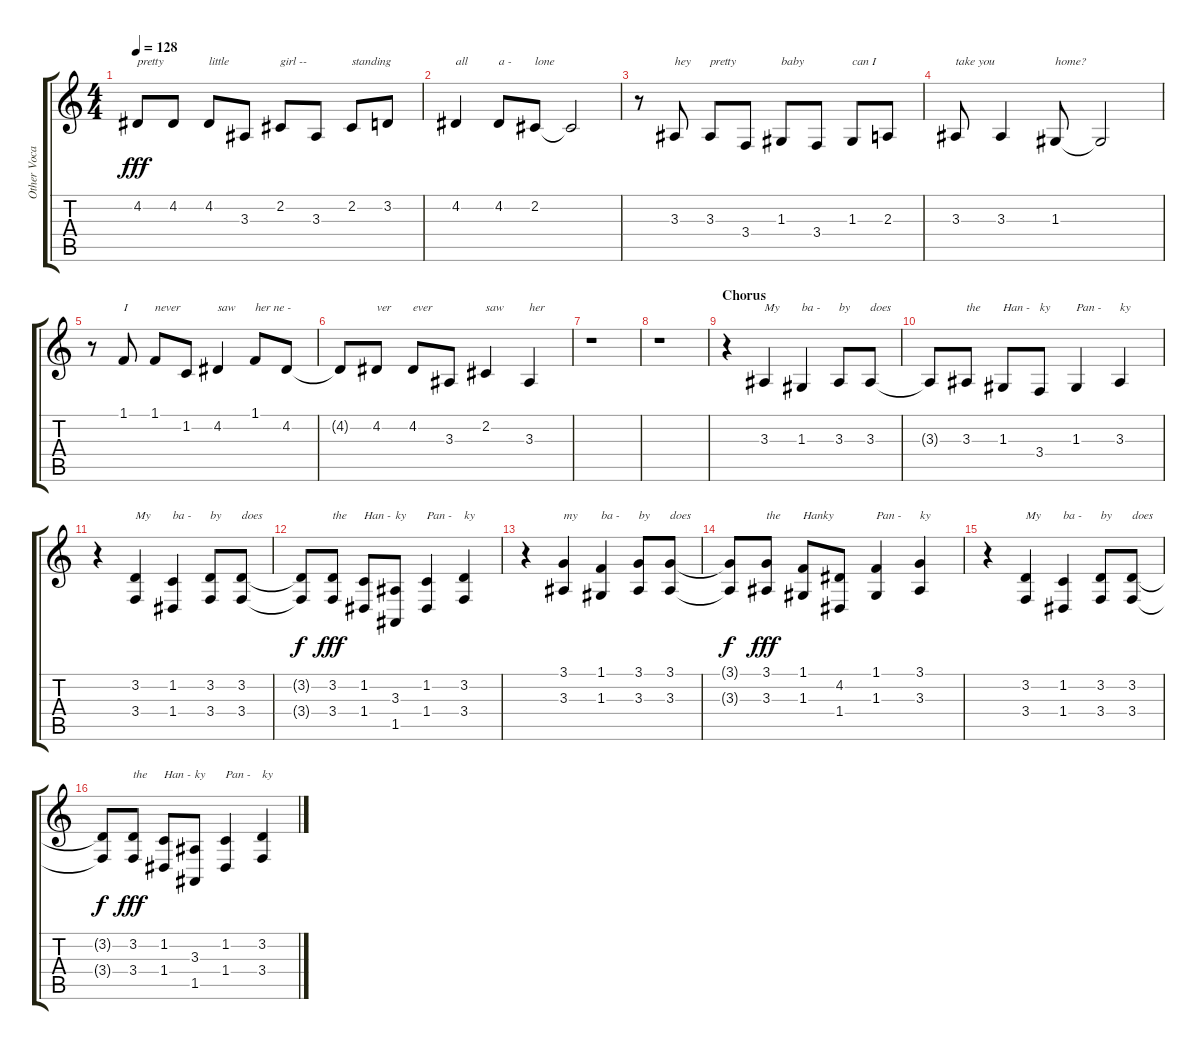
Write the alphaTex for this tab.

\track ("Other Vocals" "Other Voca") {instrument tenorsax}
\staff {score tabs}
\tuning (E4 B3 G3 D3 A2 E2) {hide}
\ts (4 4)
\tempo 128
\clef g2
\ks c
4.2.8{txt "pretty" dy fff} 4.2.8 4.2.8{txt "little"} 3.3.8 2.2.8{txt "girl --"} 3.3.8 2.2.8{txt "standing"} 3.2.8 |
4.2.4{txt "all"} 4.2.8{txt "a -"} 2.2.8{txt "lone"} 2.2{t}.2 |
r.8 3.3.8{txt "hey"} 3.3.8{txt "pretty"} 3.4.8 1.3.8{txt "baby"} 3.4.8 1.3.8{txt "can I"} 2.3.8 |
3.3.8{txt "take you"} 3.3.4 1.3.8{txt "home?"} 1.3{t}.2 |
r.8 1.1.8{txt "I"} 1.1.8{txt "never"} 1.2.8 4.2.4{txt "saw"} 1.1.8{txt "her ne -"} 4.2.8 |
4.2{t}.8 4.2.8{txt "ver"} 4.2.8{txt "ever"} 3.3.8 2.2.4{txt "saw"} 3.3.4{txt "her"} |
r.1 |
r.1 |
\section ("" "Chorus")
r.4{volume 11} 3.3.4{txt "My"} 1.3.4{txt "ba -"} 3.3.8{txt "by"} 3.3.8{txt "does"} |
3.3{t}.8 3.3.8{txt "the"} 1.3.8{txt "Han -"} 3.4.8{txt "ky"} 1.3.4{txt "Pan -"} 3.3.4{txt "ky"} |
r.4 (3.2 3.4).4{txt "My"} (1.2 1.4).4{txt "ba -"} (3.2 3.4).8{txt "by"} (3.2 3.4).8{txt "does"} |
(3.2{t} 3.4{t}).8{dy f} (3.2 3.4).8{txt "the" dy fff} (1.2 1.4).8{txt "Han -"} (3.3 1.5).8{txt "ky"} (1.2 1.4).4{txt "Pan -"} (3.2 3.4).4{txt "ky"} |
r.4 (3.1 3.3).4{txt "my"} (1.1 1.3).4{txt "ba -"} (3.1 3.3).8{txt "by"} (3.1 3.3).8{txt "does"} |
(3.1{t} 3.3{t}).8{dy f} (3.1 3.3).8{txt "the" dy fff} (1.1 1.3).8{txt "Hanky"} (4.2 1.4).8 (1.1 1.3).4{txt "Pan -"} (3.1 3.3).4{txt "ky"} |
r.4 (3.2 3.4).4{txt "My"} (1.2 1.4).4{txt "ba -"} (3.2 3.4).8{txt "by"} (3.2 3.4).8{txt "does"} |
(3.2{t} 3.4{t}).8{dy f} (3.2 3.4).8{txt "the" dy fff} (1.2 1.4).8{txt "Han -"} (3.3 1.5).8{txt "ky"} (1.2 1.4).4{txt "Pan -"} (3.2 3.4).4{txt "ky"}
